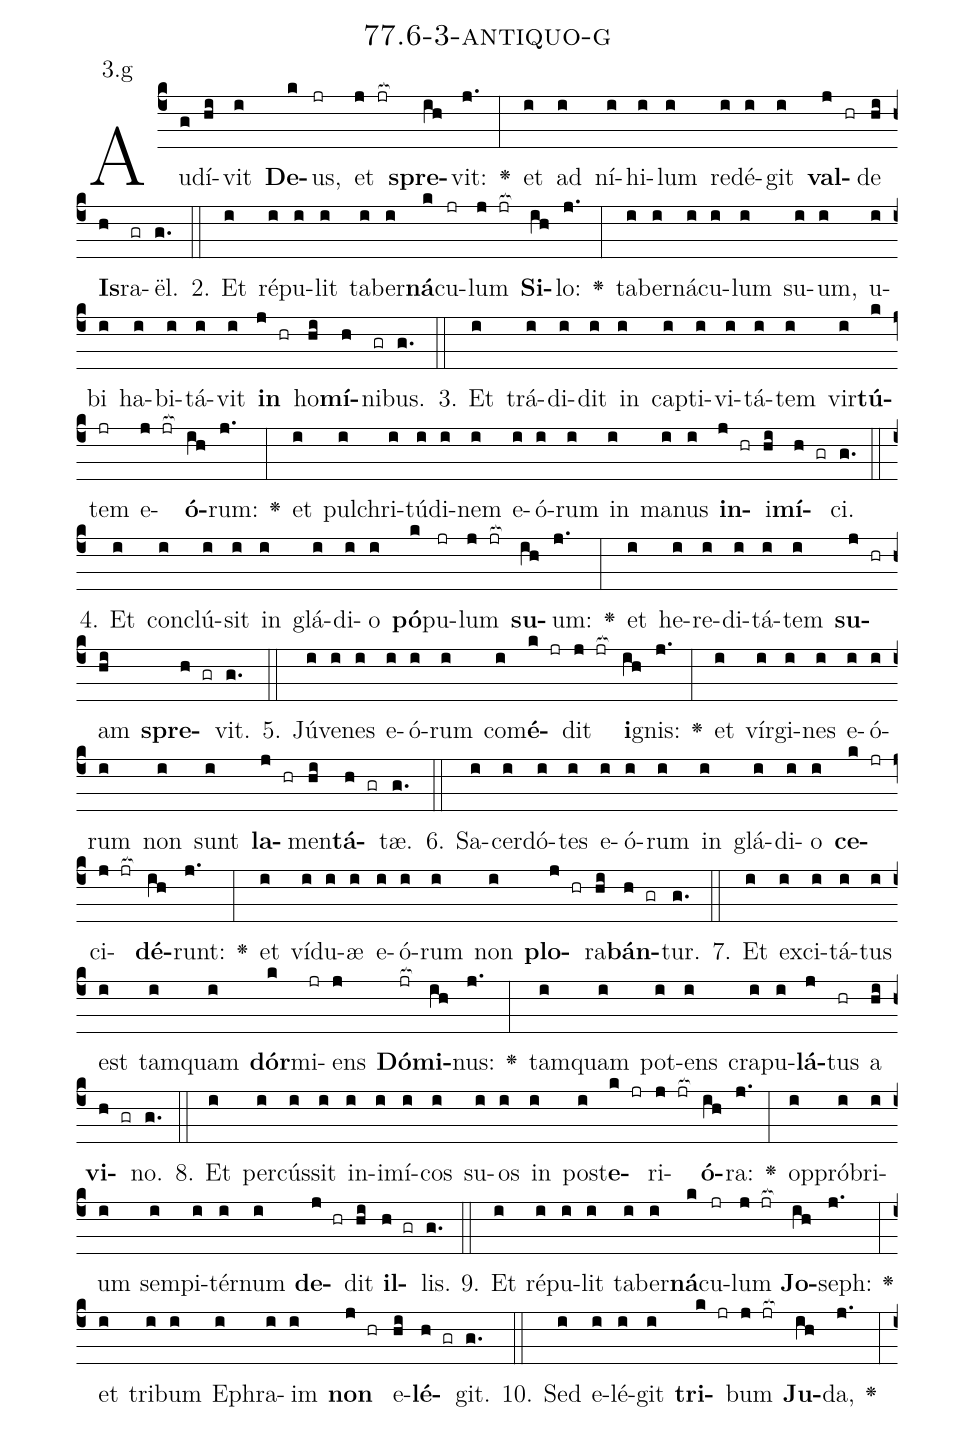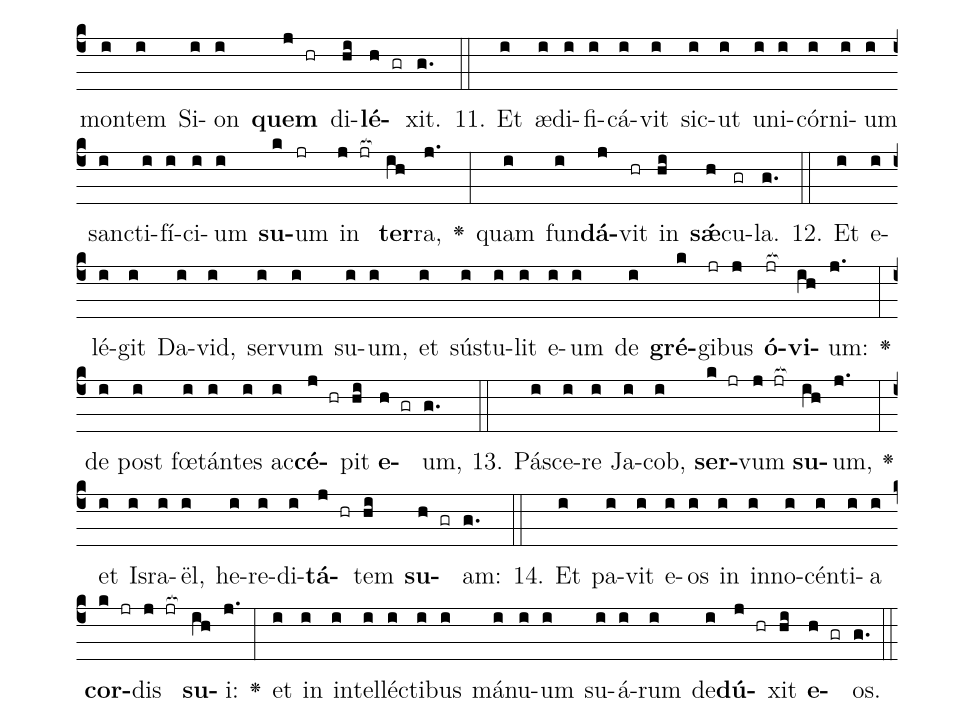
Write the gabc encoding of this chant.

name: 77.6-3-antiquo-g;
annotation: 3.g;
%%
(c4)Au(g)dí(hi)vit(i) <b>De</b>(k)us,(jr) et(j jr[ocb:1{]) <b>spre</b>(ih[ocb:0}])vit:(j.) <v>\greheightstar</v>(:) et(i) ad(i) ní(i)hi(i)lum(i) red(i)é(i)git(i) <b>val</b>(j hr)de(hi) <b>Is</b>(h)ra(gr)ël.(g.) (::)
2. Et(i) ré(i)pu(i)lit(i) ta(i)ber(i)<b>ná</b>(k)cu(jr)lum(j jr[ocb:1{]) <b>Si</b>(ih[ocb:0}])lo:(j.) <v>\greheightstar</v>(:) ta(i)ber(i)ná(i)cu(i)lum(i) su(i)um,(i) u(i)bi(i) ha(i)bi(i)tá(i)vit(i) <b>in</b>(j hr) ho(hi)<b>mí</b>(h)ni(gr)bus.(g.) (::)
3. Et(i) trá(i)di(i)dit(i) in(i) cap(i)ti(i)vi(i)tá(i)tem(i) vir(i)<b>tú</b>(k)tem(jr) e(j jr[ocb:1{])<b>ó</b>(ih[ocb:0}])rum:(j.) <v>\greheightstar</v>(:) et(i) pul(i)chri(i)tú(i)di(i)nem(i) e(i)ó(i)rum(i) in(i) ma(i)nus(i) <b>in</b>(j hr)i(hi)<b>mí</b>(h gr)ci.(g.) (::)
4. Et(i) con(i)clú(i)sit(i) in(i) glá(i)di(i)o(i) <b>pó</b>(k)pu(jr)lum(j jr[ocb:1{]) <b>su</b>(ih[ocb:0}])um:(j.) <v>\greheightstar</v>(:) et(i) he(i)re(i)di(i)tá(i)tem(i) <b>su</b>(j hr)am(hi) <b>spre</b>(h gr)vit.(g.) (::)
5. Jú(i)ve(i)nes(i) e(i)ó(i)rum(i) com(i)<b>é</b>(k jr)dit(j jr[ocb:1{]) <b>i</b>(ih[ocb:0}])gnis:(j.) <v>\greheightstar</v>(:) et(i) vír(i)gi(i)nes(i) e(i)ó(i)rum(i) non(i) sunt(i) <b>la</b>(j hr)men(hi)<b>tá</b>(h gr)tæ.(g.) (::)
6. Sa(i)cer(i)dó(i)tes(i) e(i)ó(i)rum(i) in(i) glá(i)di(i)o(i) <b>ce</b>(k jr)ci(j jr[ocb:1{])<b>dé</b>(ih[ocb:0}])runt:(j.) <v>\greheightstar</v>(:) et(i) ví(i)du(i)æ(i) e(i)ó(i)rum(i) non(i) <b>plo</b>(j hr)ra(hi)<b>bán</b>(h gr)tur.(g.) (::)
7. Et(i) ex(i)ci(i)tá(i)tus(i) est(i) tam(i)quam(i) <b>dór</b>(k)mi(jr)ens(j) <b>Dó</b>(jr[ocb:1{])<b>mi</b>(ih[ocb:0}])nus:(j.) <v>\greheightstar</v>(:) tam(i)quam(i) pot(i)ens(i) cra(i)pu(i)<b>lá</b>(j)tus(hr) a(hi) <b>vi</b>(h gr)no.(g.) (::)
8. Et(i) per(i)cús(i)sit(i) in(i)i(i)mí(i)cos(i) su(i)os(i) in(i) post(i)<b>e</b>(k jr)ri(j jr[ocb:1{])<b>ó</b>(ih[ocb:0}])ra:(j.) <v>\greheightstar</v>(:) op(i)pró(i)bri(i)um(i) sem(i)pi(i)tér(i)num(i) <b>de</b>(j hr)dit(hi) <b>il</b>(h gr)lis.(g.) (::)
9. Et(i) ré(i)pu(i)lit(i) ta(i)ber(i)<b>ná</b>(k)cu(jr)lum(j jr[ocb:1{]) <b>Jo</b>(ih[ocb:0}])seph:(j.) <v>\greheightstar</v>(:) et(i) tri(i)bum(i) E(i)phra(i)im(i) <b>non</b>(j hr) e(hi)<b>lé</b>(h gr)git.(g.) (::)
10. Sed(i) e(i)lé(i)git(i) <b>tri</b>(k jr)bum(j jr[ocb:1{]) <b>Ju</b>(ih[ocb:0}])da,(j.) <v>\greheightstar</v>(:) mon(i)tem(i) Si(i)on(i) <b>quem</b>(j hr) di(hi)<b>lé</b>(h gr)xit.(g.) (::)
11. Et(i) æ(i)di(i)fi(i)cá(i)vit(i) sic(i)ut(i) u(i)ni(i)cór(i)ni(i)um(i) sanc(i)ti(i)fí(i)ci(i)um(i) <b>su</b>(k)um(jr) in(j jr[ocb:1{]) <b>ter</b>(ih[ocb:0}])ra,(j.) <v>\greheightstar</v>(:) quam(i) fun(i)<b>dá</b>(j)vit(hr) in(hi) <b>sǽ</b>(h)cu(gr)la.(g.) (::)
12. Et(i) e(i)lé(i)git(i) Da(i)vid,(i) ser(i)vum(i) su(i)um,(i) et(i) sús(i)tu(i)lit(i) e(i)um(i) de(i) <b>gré</b>(k)gi(jr)bus(j) <b>ó</b>(jr[ocb:1{])<b>vi</b>(ih[ocb:0}])um:(j.) <v>\greheightstar</v>(:) de(i) post(i) fœ(i)tán(i)tes(i) ac(i)<b>cé</b>(j hr)pit(hi) <b>e</b>(h gr)um,(g.) (::)
13. Pá(i)sce(i)re(i) Ja(i)cob,(i) <b>ser</b>(k jr)vum(j jr[ocb:1{]) <b>su</b>(ih[ocb:0}])um,(j.) <v>\greheightstar</v>(:) et(i) Is(i)ra(i)ël,(i) he(i)re(i)di(i)<b>tá</b>(j hr)tem(hi) <b>su</b>(h gr)am:(g.) (::)
14. Et(i) pa(i)vit(i) e(i)os(i) in(i) in(i)no(i)cén(i)ti(i)a(i) <b>cor</b>(k jr)dis(j jr[ocb:1{]) <b>su</b>(ih[ocb:0}])i:(j.) <v>\greheightstar</v>(:) et(i) in(i) in(i)tel(i)léc(i)ti(i)bus(i) má(i)nu(i)um(i) su(i)á(i)rum(i) de(i)<b>dú</b>(j hr)xit(hi) <b>e</b>(h gr)os.(g.) (::)
